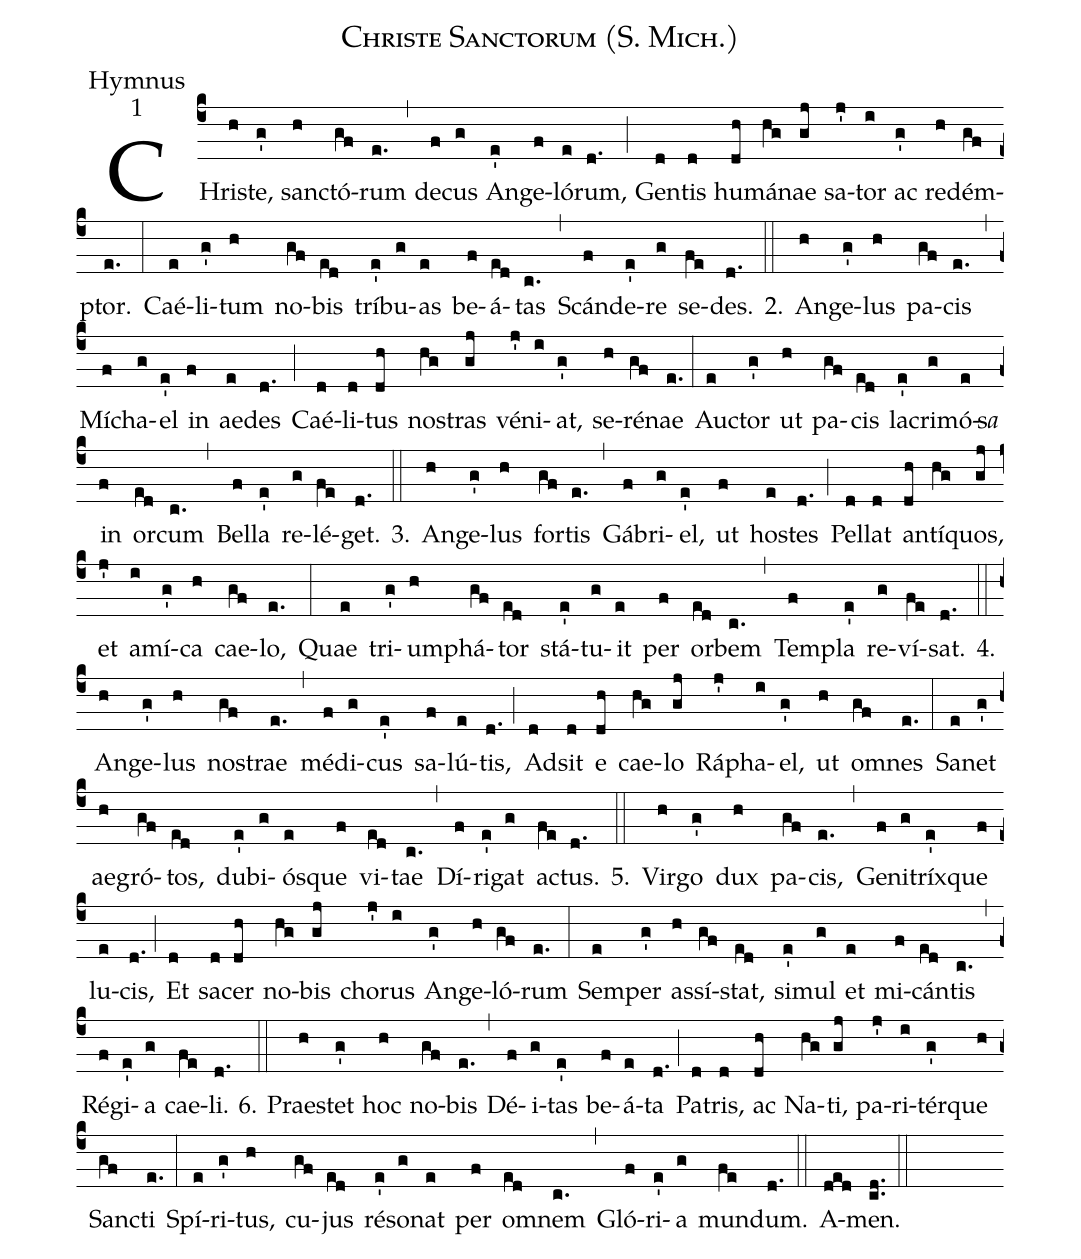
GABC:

name:Christe Sanctorum (S. Mich.);
office-part:Hymnus;
mode:1;
%%
(c4) CHri(h)ste,(g') san(h)ctó(gf)rum(e.) (,) de(f)cus(g) An(e')ge(f)ló(e)rum,(d.) (;) Gen(d)tis(d) hu(dh)má(hg)nae(gj) sa(j')tor(i) ac(g') re(h)dém(gf)ptor.(e.) (:) Caé(e)li(g')tum(h) no(gf)bis(ed) trí(e')bu(g)as(e) be(f)á(ed)tas(c.) (,) Scán(f)de(e')re(g) se(fe)des.(d.) 2.(::) An(h)ge(g')lus(h) pa(gf)cis(e.) (,) Mí(f)cha(g)el(e') in(f) ae(e)des(d.) (;) Caé(d)li(d)tus(dh) no(hg)stras(gj) vé(j')ni(i)at,(g') se(h)ré(gf)nae(e.) (:) Au(e)ctor(g') ut(h) pa(gf)cis(ed) la(e')cri(g)mó(e)s<i>a</i>() in(f) or(ed)cum(c.) (,) Bel(f)la(e') re(g)lé(fe)get.(d.) 3.(::) An(h)ge(g')lus(h) for(gf)tis(e.) (,) Gá(f)bri(g)el,(e') ut(f) ho(e)stes(d.) (;) Pel(d)lat(d) an(dh)tí(hg)quos,(gj) et(j') a(i)mí(g')ca(h) cae(gf)lo,(e.) (:) Quae(e) tri(g')um(h)phá(gf)tor(ed) stá(e')tu(g)it(e) per(f) or(ed)bem(c.) (,) Tem(f)pla(e') re(g)ví(fe)sat.(d.) 4.(::) An(h)ge(g')lus(h) no(gf)strae(e.) (,) mé(f)di(g)cus(e') sa(f)lú(e)tis,(d.) (;) Ad(d)sit(d) e(dh) cae(hg)lo(gj) Rá(j')pha(i)el,(g') ut(h) o(gf)mnes(e.) (:) Sa(e)net(g') ae(h)gró(gf)tos,(ed) du(e')bi(g)ó(e)sque(f) vi(ed)tae(c.) (,) Dí(f)ri(e')gat(g) a(fe)ctus.(d.) 5.(::) Vir(h)go(g') dux(h) pa(gf)cis,(e.) (,) Ge(f)ni(g)tríx(e')que(f) lu(e)cis,(d.) (;) Et(d) sa(d)cer(dh) no(hg)bis(gj) cho(j')rus(i) An(g')ge(h)ló(gf)rum(e.) (:) Sem(e)per(g') as(h)sí(gf)stat,(ed) si(e')mul(g) et(e) mi(f)cán(ed)tis(c.) (,) Ré(f)gi(e')a(g) cae(fe)li.(d.) 6.(::) Prae(h)stet(g') hoc(h) no(gf)bis(e.) (,) Dé(f)i(g)tas(e') be(f)á(e)ta(d.) (;) Pa(d)tris,(d) ac(dh) Na(hg)ti,(gj) pa(j')ri(i)tér(g')que(h) San(gf)cti(e.) (:) Spí(e)ri(g')tus,(h) cu(gf)jus(ed) ré(e')so(g)nat(e) per(f) o(ed)mnem(c.) (,) Gló(f)ri(e')a(g) mun(fe)dum.(d.) (::) A(ded)men.(cd..) (::)
